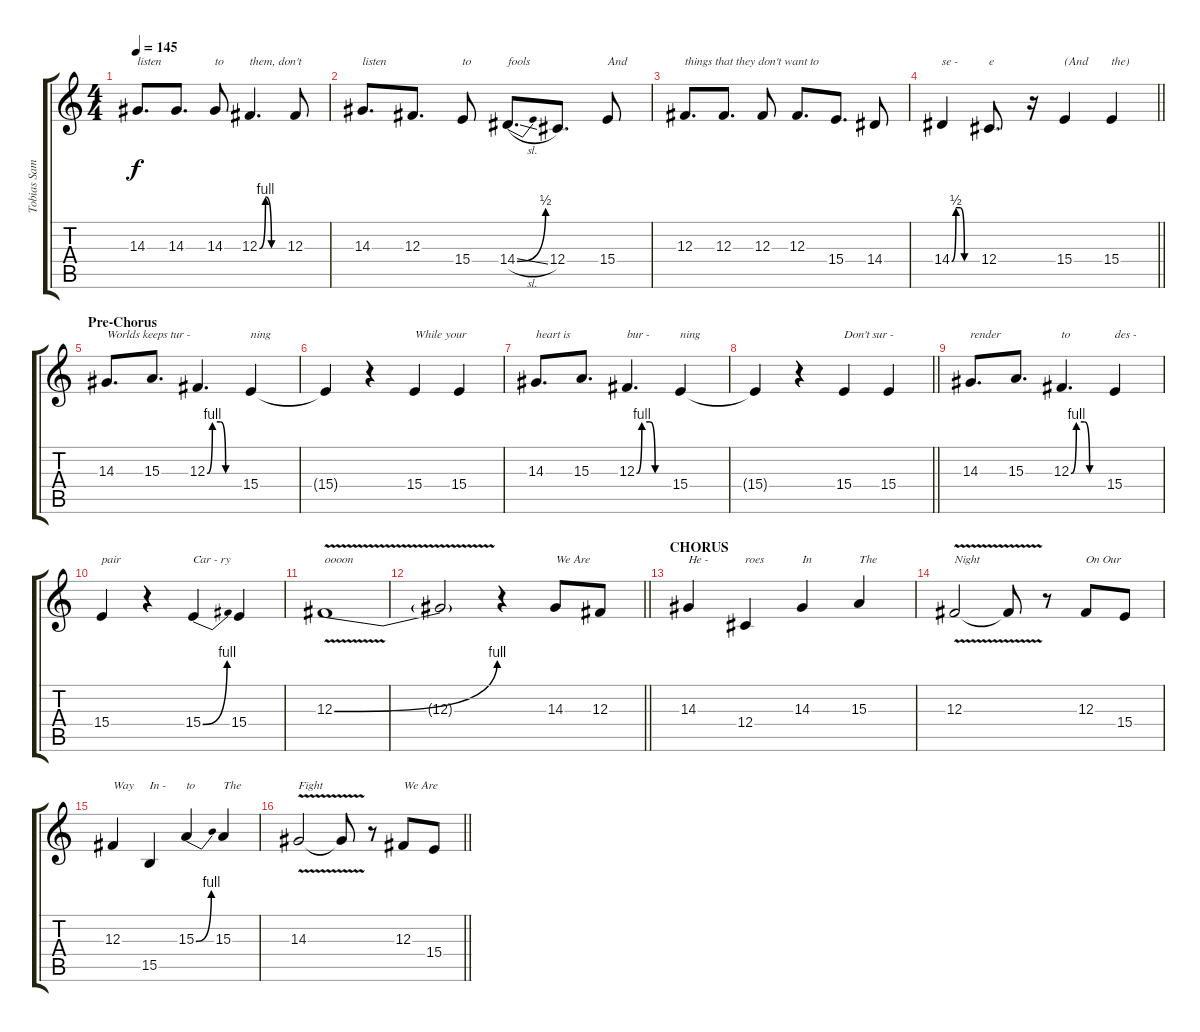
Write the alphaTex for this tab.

\track ("Tobias Sammet" "Tobias Sam") {instrument tenorsax}
\staff {score tabs}
\tuning (Eb4 Bb3 Gb3 Db3 Ab2 Eb2) {hide}
\ts (4 4)
\tempo 145
\clef g2
\ks c
14.3.8{d txt "listen" dy f} 14.3.8{d} 14.3.8{txt "to"} 12.3{be (custom 0 0 15 4 30 0 60 0)}.4{d txt "them, don't"} 12.3.8 |
14.3.8{d txt "listen"} 12.3.8{d} 15.4.8{txt "to"} 14.4{be (bend 0 0 60 2) sl}.8{d txt "fools"} 12.4.8{d} 15.4.8{txt "And"} |
12.3.8{d txt "things that they don't want to"} 12.3.8{d} 12.3.8 12.3.8{d} 15.4.8{d} 14.4.8 |
\barLineRight lightlight
14.4{be (custom 0 0 10 2 20 2 30 0 60 0)}.4{txt "se -"} 12.4.8{d txt "e"} r.16 15.4.4{txt "(And"} 15.4.4{txt "the)"} |
\section ("" "Pre-Chorus")
14.3.8{d txt "Worlds keeps tur -"} 15.3.8{d} 12.3{be (custom 0 0 10 4 25 4 35 0 60 0)}.4{d} 15.4.4{txt "ning"} |
15.4{t}.4 r.4 15.4.4{txt "While your"} 15.4.4 |
14.3.8{d txt "heart is"} 15.3.8{d} 12.3{be (custom 0 0 10 4 25 4 35 0 60 0)}.4{d txt "bur -"} 15.4.4{txt "ning"} |
\barLineRight lightlight
15.4{t}.4 r.4 15.4.4{txt "Don't sur -"} 15.4.4 |
14.3.8{d txt "render"} 15.3.8{d} 12.3{be (custom 0 0 10 4 25 4 35 0 60 0)}.4{d txt "to"} 15.4.4{txt "des -"} |
15.4.4{txt "pair"} r.4 15.4{be (bend 0 0 60 4)}.4{txt "Car - ry"} 15.4.4 |
12.3{be (bend 0 0 60 4) v}.1{txt "oooon"} |
\barLineRight lightlight
12.3{t}.2 r.4 14.3.8{txt "We Are"} 12.3.8 |
\section ("" "CHORUS")
14.3.4{txt "He - "} 12.4.4{txt "roes"} 14.3.4{txt "In"} 15.3.4{txt "The"} |
12.3{v}.2{txt "Night"} 12.3{t}.8 r.8 12.3.8{txt "On Our"} 15.4.8 |
12.3.4{txt "Way"} 15.5.4{txt "In -"} 15.3{be (bend 0 0 60 4)}.4{txt "to"} 15.3.4{txt "The"} |
\barLineRight lightlight
14.3{v}.2{txt "Fight"} 14.3{t}.8 r.8 12.3.8{txt "We Are"} 15.4.8
